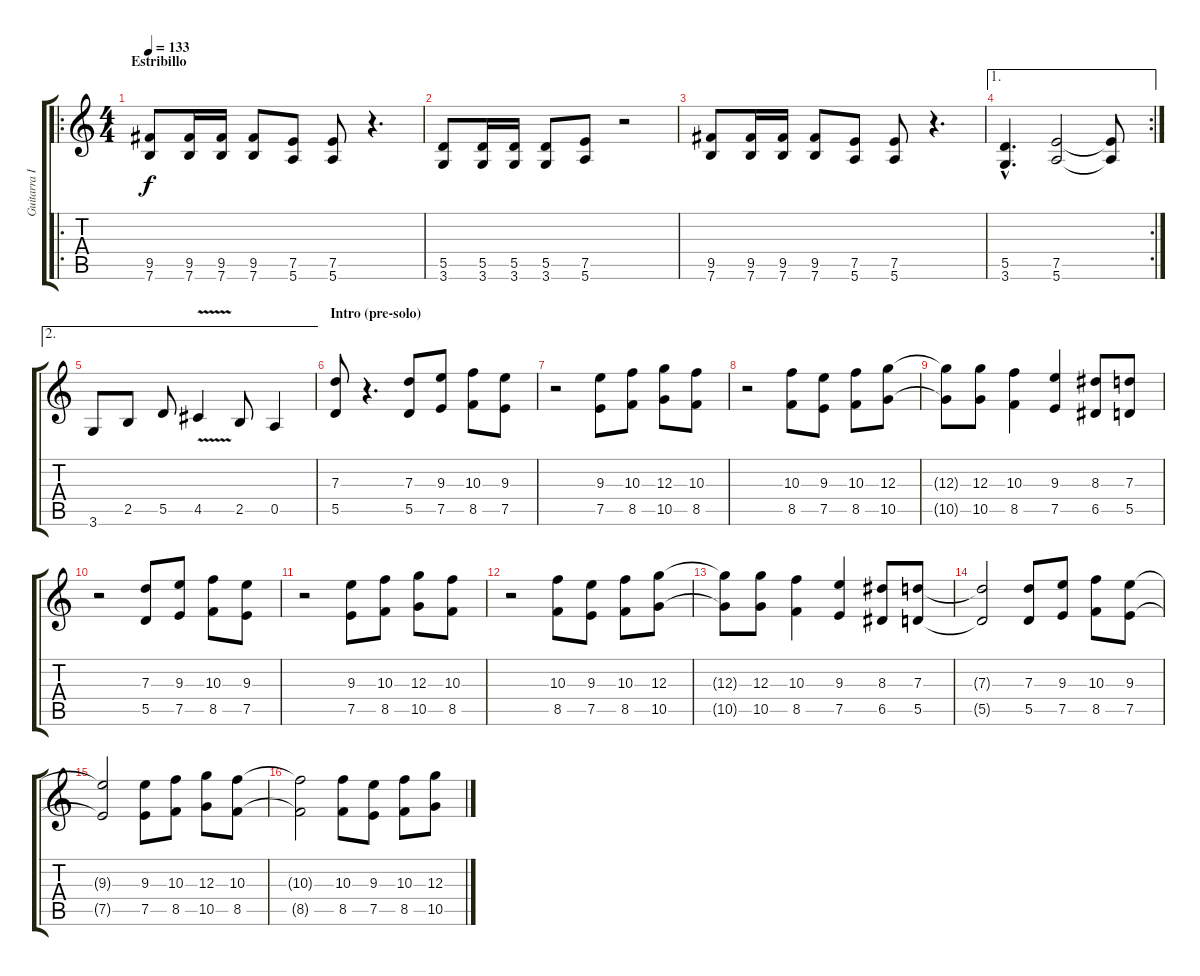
\track ("Guitarra II" "Guitarra I") {instrument distortionguitar}
\staff {score tabs}
\tuning (E4 B3 G3 D3 A2 E2) {hide}
\ro
\ts (4 4)
\section ("" "Estribillo")
\tempo 133
\clef g2
\ks c
(9.5 7.6).8{dy f} (9.5 7.6).16 (9.5 7.6).16 (9.5 7.6).8 (7.5 5.6).8 (7.5 5.6).8 r.4{d} |
(5.5 3.6).8 (5.5 3.6).16 (5.5 3.6).16 (5.5 3.6).8 (7.5 5.6).8 r.2 |
(9.5 7.6).8 (9.5 7.6).16 (9.5 7.6).16 (9.5 7.6).8 (7.5 5.6).8 (7.5 5.6).8 r.4{d} |
\ae 1
\rc 2
(5.5{hac} 3.6{hac}).4{d} (7.5 5.6).2 (7.5{t} 5.6{t}).8 |
\ae 2
3.6.8 2.5.8 5.5.8 4.5{v}.4 2.5.8 0.5.4 |
\section ("" "Intro (pre-solo)")
(7.3 5.5).8 r.4{d} (7.3 5.5).8 (9.3 7.5).8 (10.3 8.5).8 (9.3 7.5).8 |
r.2 (9.3 7.5).8 (10.3 8.5).8 (12.3 10.5).8 (10.3 8.5).8 |
r.2 (10.3 8.5).8 (9.3 7.5).8 (10.3 8.5).8 (12.3 10.5).8 |
(12.3{t} 10.5{t}).8 (12.3 10.5).8 (10.3 8.5).4 (9.3 7.5).4 (8.3 6.5).8 (7.3 5.5).8 |
r.2 (7.3 5.5).8 (9.3 7.5).8 (10.3 8.5).8 (9.3 7.5).8 |
r.2 (9.3 7.5).8 (10.3 8.5).8 (12.3 10.5).8 (10.3 8.5).8 |
r.2 (10.3 8.5).8 (9.3 7.5).8 (10.3 8.5).8 (12.3 10.5).8 |
(12.3{t} 10.5{t}).8 (12.3 10.5).8 (10.3 8.5).4 (9.3 7.5).4 (8.3 6.5).8 (7.3 5.5).8 |
(7.3{t} 5.5{t}).2 (7.3 5.5).8 (9.3 7.5).8 (10.3 8.5).8 (9.3 7.5).8 |
(9.3{t} 7.5{t}).2 (9.3 7.5).8 (10.3 8.5).8 (12.3 10.5).8 (10.3 8.5).8 |
(10.3{t} 8.5{t}).2 (10.3 8.5).8 (9.3 7.5).8 (10.3 8.5).8 (12.3 10.5).8
